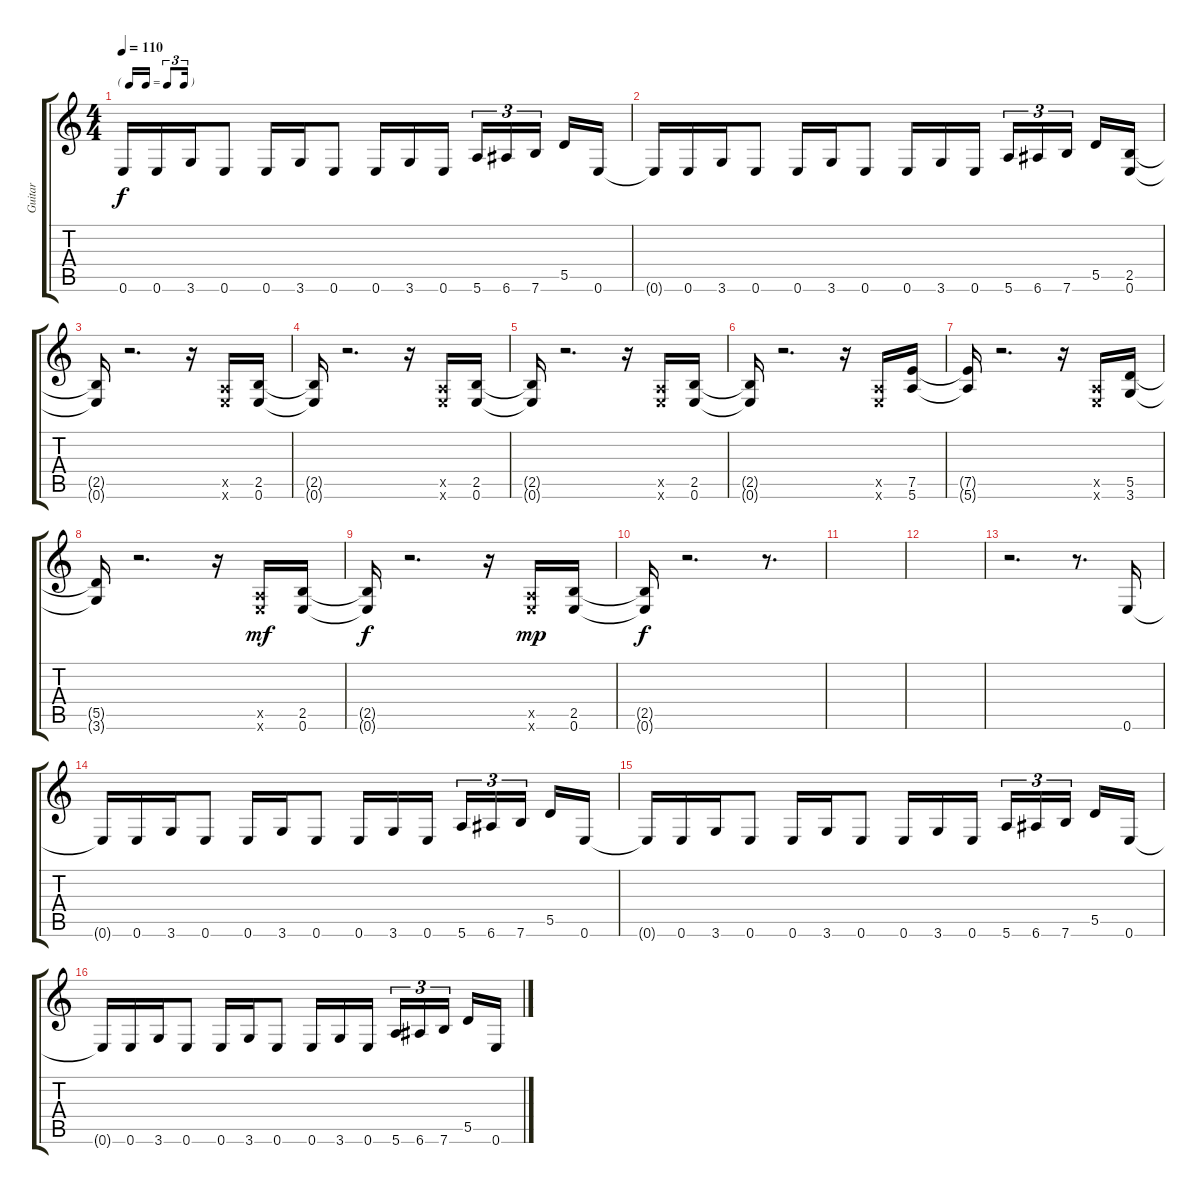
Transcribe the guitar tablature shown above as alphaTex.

\track ("Guitar" "Guitar") {instrument distortionguitar}
\staff {score tabs}
\tuning (E4 B3 G3 D3 A2 E2) {hide}
\ts (4 4)
\tf triplet16th
\tempo 110
\clef g2
\ks c
0.6{t}.16{dy f} 0.6.16 3.6.16 0.6.8 0.6.16 3.6.16 0.6.8 0.6.16 3.6.16 0.6.16 5.6.16{tu (3 2)} 6.6.16{tu (3 2)} 7.6.16{tu (3 2) beam splitsecondary} 5.5.16 0.6.16 |
0.6{t}.16 0.6.16 3.6.16 0.6.8 0.6.16 3.6.16 0.6.8 0.6.16 3.6.16 0.6.16 5.6.16{tu (3 2)} 6.6.16{tu (3 2)} 7.6.16{tu (3 2) beam splitsecondary} 5.5.16 (2.5 0.6).16 |
(2.5{t} 0.6{t}).16 r.2{d} r.16 (0.5{x} 0.6{x}).16 (2.5 0.6).16 |
(2.5{t} 0.6{t}).16 r.2{d} r.16 (0.5{x} 0.6{x}).16 (2.5 0.6).16 |
(2.5{t} 0.6{t}).16 r.2{d} r.16 (0.5{x} 0.6{x}).16 (2.5 0.6).16 |
(2.5{t} 0.6{t}).16 r.2{d} r.16 (0.5{x} 0.6{x}).16 (7.5 5.6).16 |
(7.5{t} 5.6{t}).16 r.2{d} r.16 (0.5{x} 0.6{x}).16 (5.5 3.6).16 |
(5.5{t} 3.6{t}).16 r.2{d} r.16 (0.5{x} 0.6{x}).16{dy mf} (2.5 0.6).16 |
(2.5{t} 0.6{t}).16{dy f} r.2{d} r.16 (0.5{x} 0.6{x}).16{dy mp} (2.5 0.6).16 |
(2.5{t} 0.6{t}).16{dy f} r.2{d} r.8{d} |
|
|
r.2{d} r.8{d} 0.6.16 |
0.6{t}.16 0.6.16 3.6.16 0.6.8 0.6.16 3.6.16 0.6.8 0.6.16 3.6.16 0.6.16 5.6.16{tu (3 2)} 6.6.16{tu (3 2)} 7.6.16{tu (3 2) beam splitsecondary} 5.5.16 0.6.16 |
0.6{t}.16 0.6.16 3.6.16 0.6.8 0.6.16 3.6.16 0.6.8 0.6.16 3.6.16 0.6.16 5.6.16{tu (3 2)} 6.6.16{tu (3 2)} 7.6.16{tu (3 2) beam splitsecondary} 5.5.16 0.6.16 |
0.6{t}.16 0.6.16 3.6.16 0.6.8 0.6.16 3.6.16 0.6.8 0.6.16 3.6.16 0.6.16 5.6.16{tu (3 2)} 6.6.16{tu (3 2)} 7.6.16{tu (3 2) beam splitsecondary} 5.5.16 0.6.16
